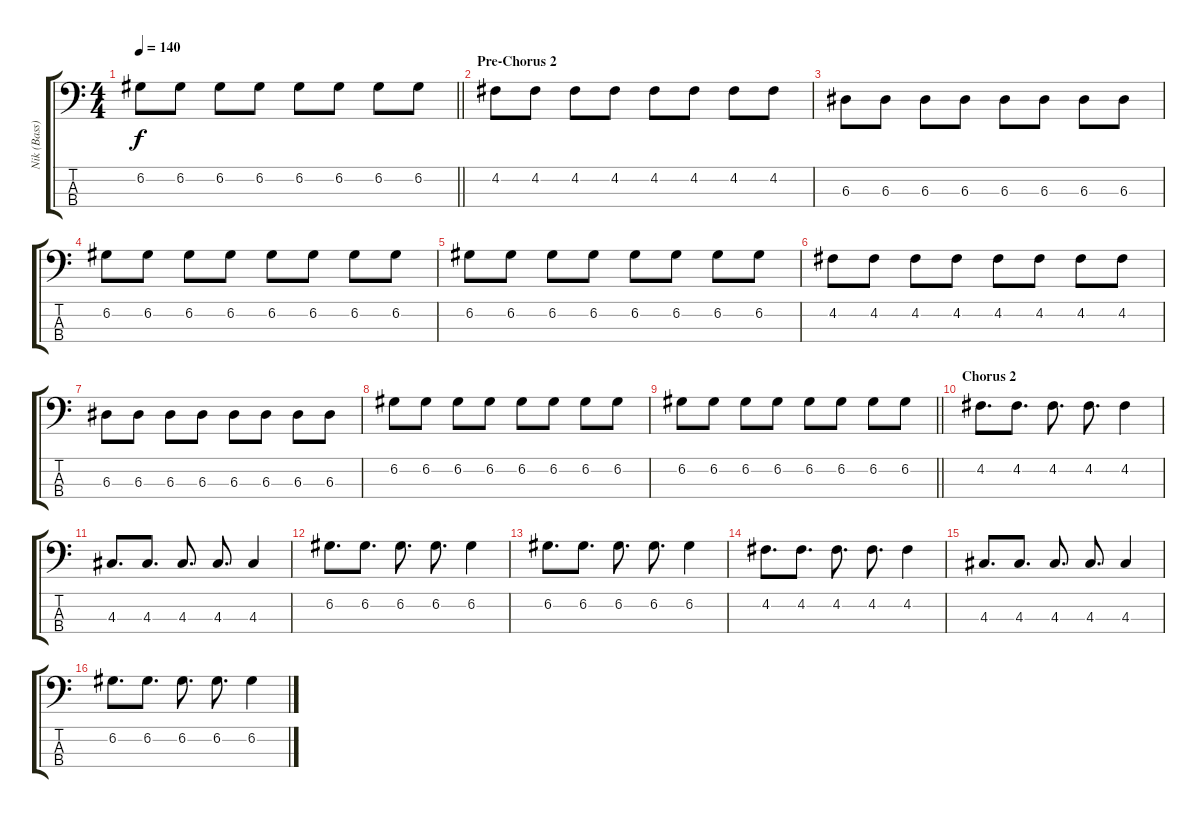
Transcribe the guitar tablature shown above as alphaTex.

\track ("Nik (Bass)" "Nik (Bass)") {instrument electricbasspick}
\staff {score tabs}
\tuning (G2 D2 A1 E1) {hide}
\ts (4 4)
\tempo 140
\clef f4
\barLineRight lightlight
\ks c
6.2.8{dy f} 6.2.8 6.2.8 6.2.8 6.2.8 6.2.8 6.2.8 6.2.8 |
\section ("" "Pre-Chorus 2")
4.2.8 4.2.8 4.2.8 4.2.8 4.2.8 4.2.8 4.2.8 4.2.8 |
6.3.8 6.3.8 6.3.8 6.3.8 6.3.8 6.3.8 6.3.8 6.3.8 |
6.2.8 6.2.8 6.2.8 6.2.8 6.2.8 6.2.8 6.2.8 6.2.8 |
6.2.8 6.2.8 6.2.8 6.2.8 6.2.8 6.2.8 6.2.8 6.2.8 |
4.2.8 4.2.8 4.2.8 4.2.8 4.2.8 4.2.8 4.2.8 4.2.8 |
6.3.8 6.3.8 6.3.8 6.3.8 6.3.8 6.3.8 6.3.8 6.3.8 |
6.2.8 6.2.8 6.2.8 6.2.8 6.2.8 6.2.8 6.2.8 6.2.8 |
\barLineRight lightlight
6.2.8 6.2.8 6.2.8 6.2.8 6.2.8 6.2.8 6.2.8 6.2.8 |
\section ("" "Chorus 2")
4.2.8{d} 4.2.8{d} 4.2.8{d} 4.2.8{d} 4.2.4 |
4.3.8{d} 4.3.8{d} 4.3.8{d} 4.3.8{d} 4.3.4 |
6.2.8{d} 6.2.8{d} 6.2.8{d} 6.2.8{d} 6.2.4 |
6.2.8{d} 6.2.8{d} 6.2.8{d} 6.2.8{d} 6.2.4 |
4.2.8{d} 4.2.8{d} 4.2.8{d} 4.2.8{d} 4.2.4 |
4.3.8{d} 4.3.8{d} 4.3.8{d} 4.3.8{d} 4.3.4 |
6.2.8{d} 6.2.8{d} 6.2.8{d} 6.2.8{d} 6.2.4
